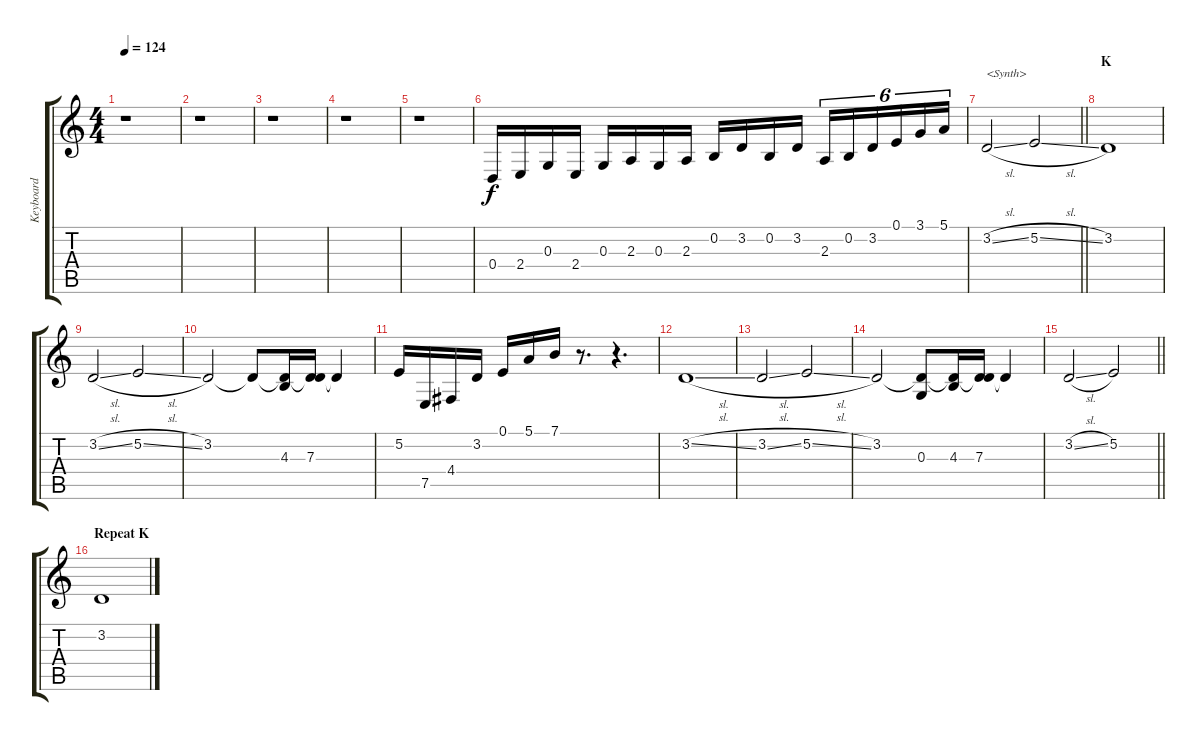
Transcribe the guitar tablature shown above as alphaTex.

\track ("Keyboard" "Keyboard") {instrument fx7echoes}
\staff {score tabs}
\tuning (E4 B3 G3 D3 A2 D2) {hide}
\ts (4 4)
\tempo 124
\clef g2
\ks c
r.1{dy f} |
r.1 |
r.1 |
r.1 |
r.1 |
0.4.16 2.4.16 0.3.16 2.4.16 0.3.16 2.3.16 0.3.16 2.3.16 0.2.16 3.2.16 0.2.16 3.2.16 2.3.16{tu (6 4)} 0.2.16{tu (6 4)} 3.2.16{tu (6 4)} 0.1.16{tu (6 4)} 3.1.16{tu (6 4)} 5.1.16{tu (6 4)} |
\barLineRight lightlight
3.2{sl}.2{txt "<Synth>" instrument fx7echoes} 5.2{sl}.2 |
\section ("" "K")
3.2.1 |
3.2{sl}.2 5.2{sl}.2 |
3.2.2 3.2{t}.8 (3.2{t} 4.3).16 (3.2{t} 7.3).16 3.2{t}.4 |
5.2.16{instrument electricgrandpiano} 7.5.16 4.4.16 3.2.16 0.1.16 5.1.16 7.1.16 r.8{d} r.4{d} |
3.2{sl}.1{instrument fx7echoes} |
3.2{sl}.2 5.2{sl}.2 |
3.2.2 (3.2{t} 0.3).8 (3.2{t} 4.3).16 (3.2{t} 7.3).16 3.2{t}.4 |
\barLineRight lightlight
3.2{sl}.2 5.2.2 |
\section ("" "Repeat K")
3.2.1
